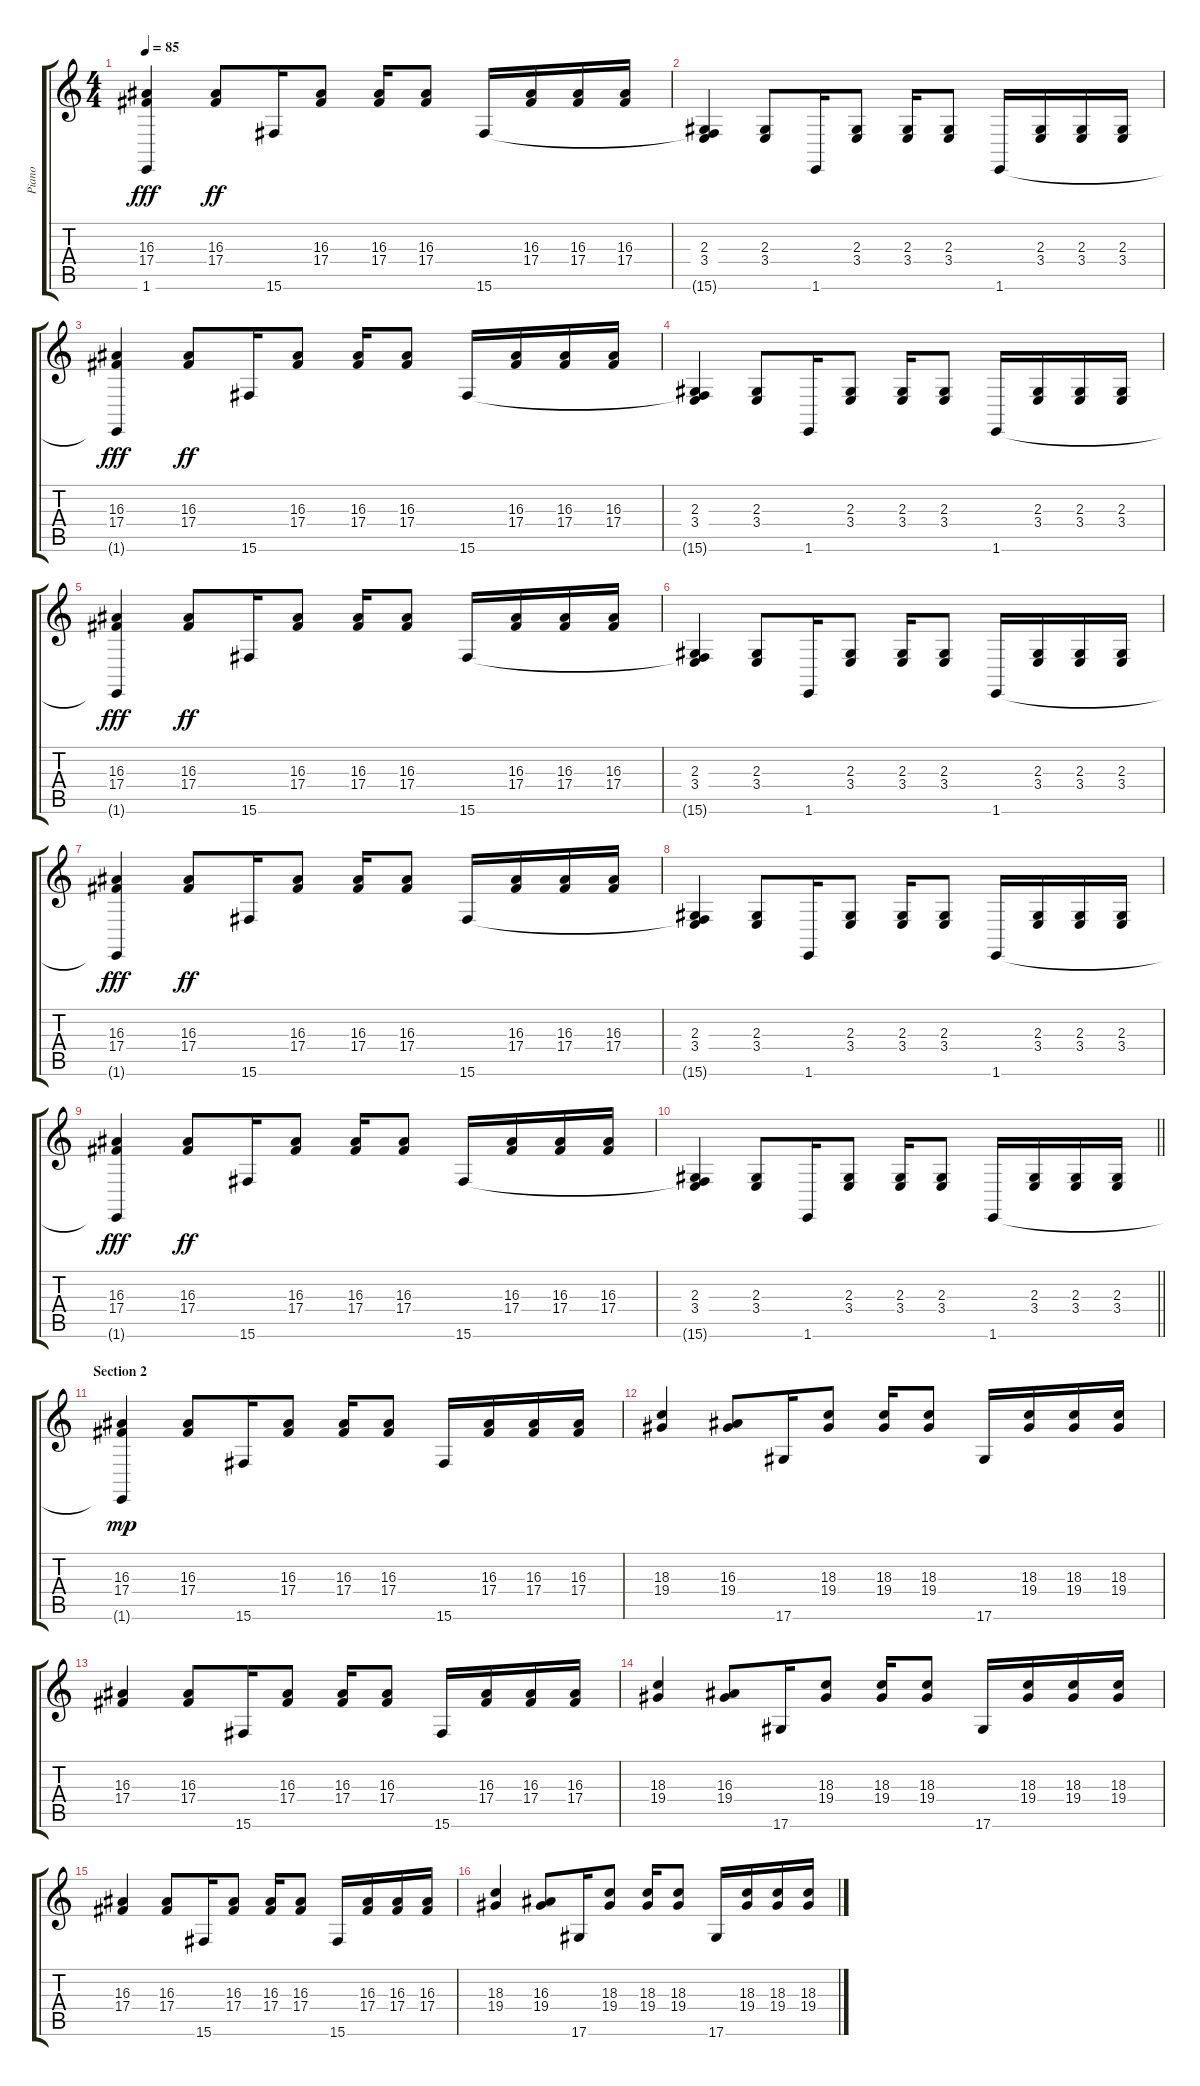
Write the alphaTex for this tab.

\track ("Piano" "Piano") {instrument acousticgrandpiano}
\staff {score tabs}
\tuning (Eb4 Bb3 Gb3 Db3 Ab2 Eb2) {hide}
\ts (4 4)
\tempo 85
\clef g2
\ks c
(16.3 17.4 1.6{t}).4{dy fff} (16.3 17.4).8{dy ff} 15.6.16 (16.3 17.4).8 (16.3 17.4).16 (16.3 17.4).8 15.6.16 (16.3 17.4).16 (16.3 17.4).16 (16.3 17.4).16 |
(2.3 3.4 15.6{t}).4 (2.3 3.4).8 1.6.16 (2.3 3.4).8 (2.3 3.4).16 (2.3 3.4).8 1.6.16 (2.3 3.4).16 (2.3 3.4).16 (2.3 3.4).16 |
(16.3 17.4 1.6{t}).4{dy fff} (16.3 17.4).8{dy ff} 15.6.16 (16.3 17.4).8 (16.3 17.4).16 (16.3 17.4).8 15.6.16 (16.3 17.4).16 (16.3 17.4).16 (16.3 17.4).16 |
(2.3 3.4 15.6{t}).4 (2.3 3.4).8 1.6.16 (2.3 3.4).8 (2.3 3.4).16 (2.3 3.4).8 1.6.16 (2.3 3.4).16 (2.3 3.4).16 (2.3 3.4).16 |
(16.3 17.4 1.6{t}).4{dy fff} (16.3 17.4).8{dy ff} 15.6.16 (16.3 17.4).8 (16.3 17.4).16 (16.3 17.4).8 15.6.16 (16.3 17.4).16 (16.3 17.4).16 (16.3 17.4).16 |
(2.3 3.4 15.6{t}).4 (2.3 3.4).8 1.6.16 (2.3 3.4).8 (2.3 3.4).16 (2.3 3.4).8 1.6.16 (2.3 3.4).16 (2.3 3.4).16 (2.3 3.4).16 |
(16.3 17.4 1.6{t}).4{dy fff} (16.3 17.4).8{dy ff} 15.6.16 (16.3 17.4).8 (16.3 17.4).16 (16.3 17.4).8 15.6.16 (16.3 17.4).16 (16.3 17.4).16 (16.3 17.4).16 |
(2.3 3.4 15.6{t}).4 (2.3 3.4).8 1.6.16 (2.3 3.4).8 (2.3 3.4).16 (2.3 3.4).8 1.6.16 (2.3 3.4).16 (2.3 3.4).16 (2.3 3.4).16 |
(16.3 17.4 1.6{t}).4{dy fff} (16.3 17.4).8{dy ff} 15.6.16 (16.3 17.4).8 (16.3 17.4).16 (16.3 17.4).8 15.6.16 (16.3 17.4).16 (16.3 17.4).16 (16.3 17.4).16 |
\barLineRight lightlight
(2.3 3.4 15.6{t}).4 (2.3 3.4).8 1.6.16 (2.3 3.4).8 (2.3 3.4).16 (2.3 3.4).8 1.6.16 (2.3 3.4).16 (2.3 3.4).16 (2.3 3.4).16 |
\section ("" "Section 2")
(16.3 17.4 1.6{t}).4{dy mp} (16.3 17.4).8 15.6.16 (16.3 17.4).8 (16.3 17.4).16 (16.3 17.4).8 15.6.16 (16.3 17.4).16 (16.3 17.4).16 (16.3 17.4).16 |
(18.3 19.4).4 (16.3 19.4).8 17.6.16 (18.3 19.4).8 (18.3 19.4).16 (18.3 19.4).8 17.6.16 (18.3 19.4).16 (18.3 19.4).16 (18.3 19.4).16 |
(16.3 17.4).4 (16.3 17.4).8 15.6.16 (16.3 17.4).8 (16.3 17.4).16 (16.3 17.4).8 15.6.16 (16.3 17.4).16 (16.3 17.4).16 (16.3 17.4).16 |
(18.3 19.4).4 (16.3 19.4).8 17.6.16 (18.3 19.4).8 (18.3 19.4).16 (18.3 19.4).8 17.6.16 (18.3 19.4).16 (18.3 19.4).16 (18.3 19.4).16 |
(16.3 17.4).4 (16.3 17.4).8 15.6.16 (16.3 17.4).8 (16.3 17.4).16 (16.3 17.4).8 15.6.16 (16.3 17.4).16 (16.3 17.4).16 (16.3 17.4).16 |
(18.3 19.4).4 (16.3 19.4).8 17.6.16 (18.3 19.4).8 (18.3 19.4).16 (18.3 19.4).8 17.6.16 (18.3 19.4).16 (18.3 19.4).16 (18.3 19.4).16
